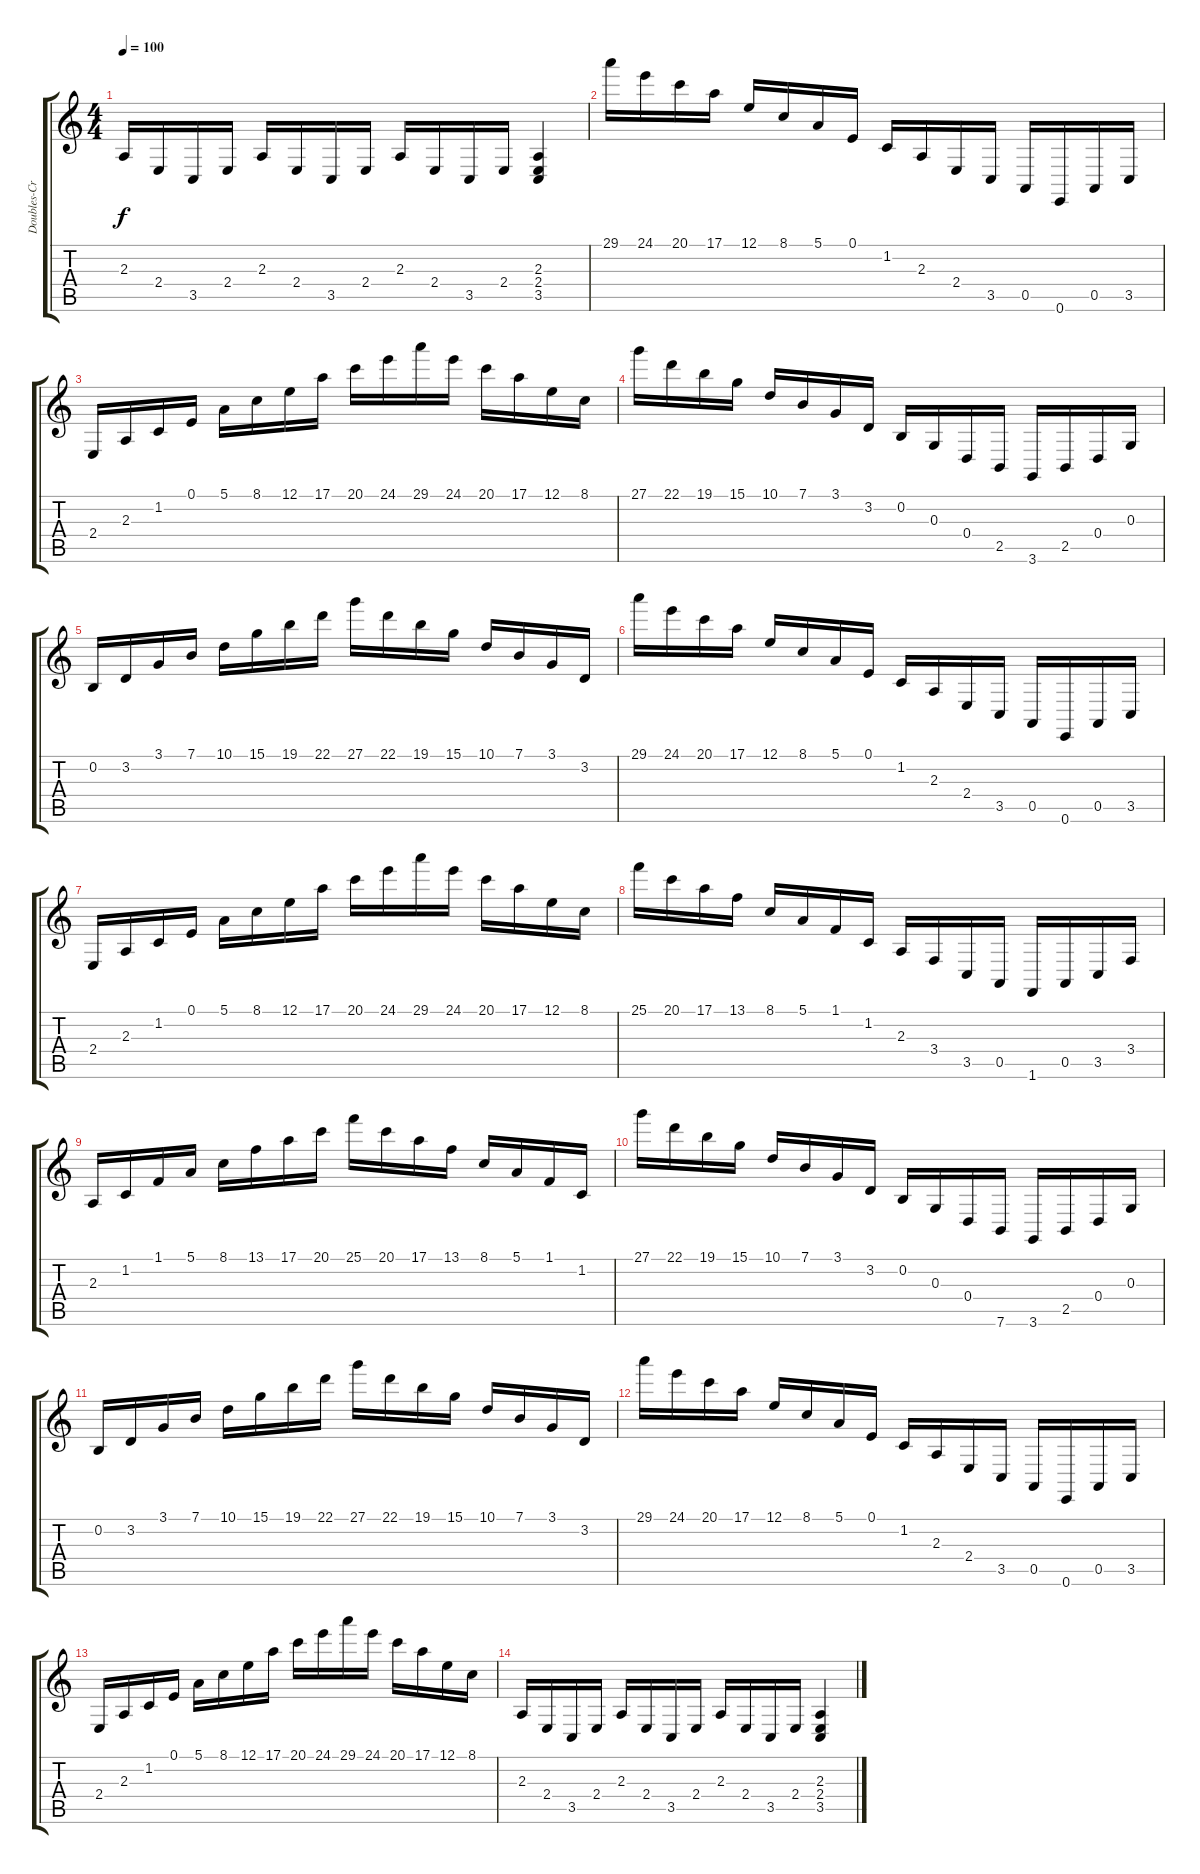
\track ("Doubles-Croches" "Doubles-Cr") {instrument accordion}
\staff {score tabs}
\tuning (E4 B3 G3 D3 A2 E2) {hide}
\ts (4 4)
\tempo 100
\clef g2
\ks c
2.3.16{dy f instrument accordion} 2.4.16 3.5.16 2.4.16 2.3.16 2.4.16 3.5.16 2.4.16 2.3.16 2.4.16 3.5.16 2.4.16 (2.3 2.4 3.5).4 |
29.1.16 24.1.16 20.1.16 17.1.16 12.1.16 8.1.16 5.1.16 0.1.16 1.2.16 2.3.16 2.4.16 3.5.16 0.5.16 0.6.16 0.5.16 3.5.16 |
2.4.16 2.3.16 1.2.16 0.1.16 5.1.16 8.1.16 12.1.16 17.1.16 20.1.16 24.1.16 29.1.16 24.1.16 20.1.16 17.1.16 12.1.16 8.1.16 |
27.1.16 22.1.16 19.1.16 15.1.16 10.1.16 7.1.16 3.1.16 3.2.16 0.2.16 0.3.16 0.4.16 2.5.16 3.6.16 2.5.16 0.4.16 0.3.16 |
0.2.16 3.2.16 3.1.16 7.1.16 10.1.16 15.1.16 19.1.16 22.1.16 27.1.16 22.1.16 19.1.16 15.1.16 10.1.16 7.1.16 3.1.16 3.2.16 |
29.1.16 24.1.16 20.1.16 17.1.16 12.1.16 8.1.16 5.1.16 0.1.16 1.2.16 2.3.16 2.4.16 3.5.16 0.5.16 0.6.16 0.5.16 3.5.16 |
2.4.16 2.3.16 1.2.16 0.1.16 5.1.16 8.1.16 12.1.16 17.1.16 20.1.16 24.1.16 29.1.16 24.1.16 20.1.16 17.1.16 12.1.16 8.1.16 |
25.1.16 20.1.16 17.1.16 13.1.16 8.1.16 5.1.16 1.1.16 1.2.16 2.3.16 3.4.16 3.5.16 0.5.16 1.6.16 0.5.16 3.5.16 3.4.16 |
2.3.16 1.2.16 1.1.16 5.1.16 8.1.16 13.1.16 17.1.16 20.1.16 25.1.16 20.1.16 17.1.16 13.1.16 8.1.16 5.1.16 1.1.16 1.2.16 |
27.1.16 22.1.16 19.1.16 15.1.16 10.1.16 7.1.16 3.1.16 3.2.16 0.2.16 0.3.16 0.4.16 7.6.16 3.6.16 2.5.16 0.4.16 0.3.16 |
0.2.16 3.2.16 3.1.16 7.1.16 10.1.16 15.1.16 19.1.16 22.1.16 27.1.16 22.1.16 19.1.16 15.1.16 10.1.16 7.1.16 3.1.16 3.2.16 |
29.1.16 24.1.16 20.1.16 17.1.16 12.1.16 8.1.16 5.1.16 0.1.16 1.2.16 2.3.16 2.4.16 3.5.16 0.5.16 0.6.16 0.5.16 3.5.16 |
2.4.16 2.3.16 1.2.16 0.1.16 5.1.16 8.1.16 12.1.16 17.1.16 20.1.16 24.1.16 29.1.16 24.1.16 20.1.16 17.1.16 12.1.16 8.1.16 |
2.3.16 2.4.16 3.5.16 2.4.16 2.3.16 2.4.16 3.5.16 2.4.16 2.3.16 2.4.16 3.5.16 2.4.16 (2.3 2.4 3.5).4
